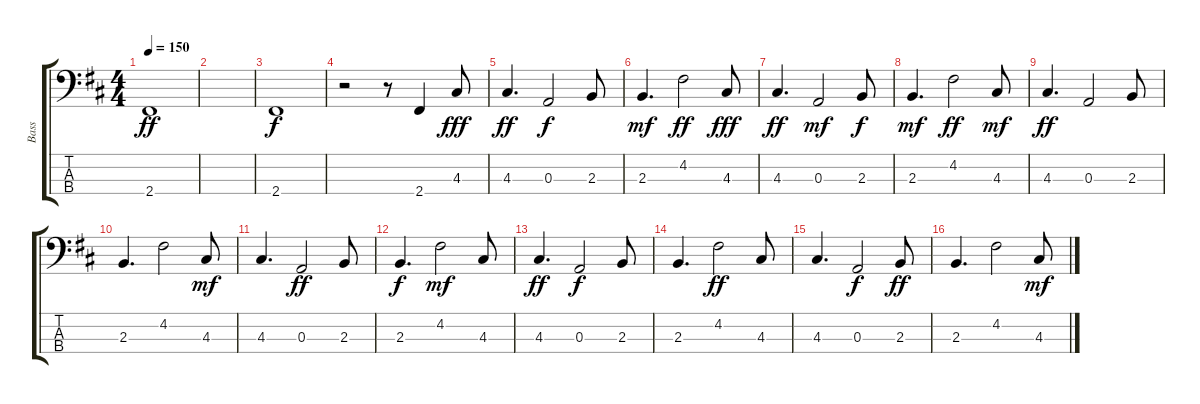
\track ("Bass" "Bass") {instrument electricbassfinger}
\staff {score tabs}
\tuning (G2 D2 A1 E1) {hide}
\ts (4 4)
\tempo 150
\clef f4
\ks d
2.4.1{dy ff} |
|
2.4.1{dy f} |
r.2 r.8 2.4.4 4.3.8{dy fff} |
4.3.4{d dy ff} 0.3.2{dy f} 2.3.8 |
2.3.4{d dy mf} 4.2.2{dy ff} 4.3.8{dy fff} |
4.3.4{d dy ff} 0.3.2{dy mf} 2.3.8{dy f} |
2.3.4{d dy mf} 4.2.2{dy ff} 4.3.8{dy mf} |
4.3.4{d dy ff} 0.3.2 2.3.8 |
2.3.4{d} 4.2.2 4.3.8{dy mf} |
4.3.4{d} 0.3.2{dy ff} 2.3.8 |
2.3.4{d dy f} 4.2.2{dy mf} 4.3.8 |
4.3.4{d dy ff} 0.3.2{dy f} 2.3.8 |
2.3.4{d} 4.2.2{dy ff} 4.3.8 |
4.3.4{d} 0.3.2{dy f} 2.3.8{dy ff} |
2.3.4{d} 4.2.2 4.3.8{dy mf}
